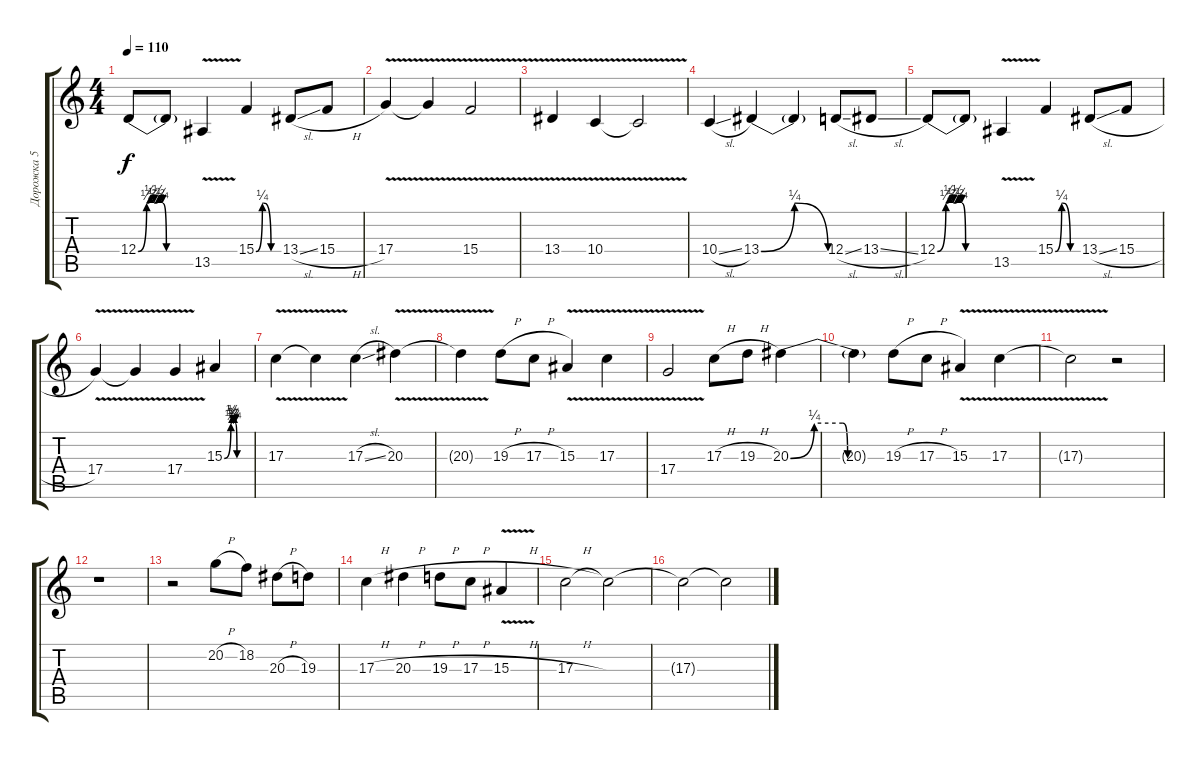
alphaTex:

\track ("Дорожка 5" "Дорожка 5") {instrument pad4choir}
\staff {score tabs}
\tuning (E4 B3 G3 D3 A2 E2) {hide}
\ts (4 4)
\tempo 110
\clef g2
\ks c
12.4{be (custom 0 0 9 1 13 2 17 1 22 2 26 1 30 0 35 0 60 0)}.8{dy f} 12.4{t}.8 13.5{v}.4 15.4{be (custom 0 0 17 1 20 1 40 0 60 0)}.4 13.4{sl}.8 15.4{h}.8 |
17.4{v}.4 17.4{t}.4 15.4{v}.2 |
13.4{v}.4 10.4{v}.4 10.4{t}.2 |
10.4{sl}.4 13.4{be (bendrelease 0 0 15 1 15 1 60 0)}.4 13.4{t}.4 12.4{sl}.8 13.4{sl}.8 |
12.4{be (custom 0 0 9 1 13 2 17 1 22 2 26 1 30 0 35 0 60 0)}.8 12.4{t}.8 13.5{v}.4 15.4{be (custom 0 0 17 1 20 1 40 0 60 0)}.4 13.4{sl}.8 15.4{h}.8 |
17.4{v}.4 17.4{t}.4 17.4{v}.4 15.3{be (custom 0 0 15 1 18 2 20 1 22 2 25 1 29 0 60 0)}.4 |
17.3{v}.4 17.3{t}.4 17.3{sl}.4{volume 9} 20.3{v}.4 |
20.3{t}.4 19.3{h}.8 17.3{h}.8 15.3{v}.4 17.3{v}.4 |
17.4{v}.2 17.3{h}.8 19.3{h}.8 20.3{be (custom 0 0 15 1 33 1 36 0 60 0)}.4 |
20.3{t}.4 19.3{h}.8 17.3{h}.8 15.3{v}.4 17.3{v}.4 |
17.3{t}.2 r.2 |
r.1 |
r.2 20.2{h}.8{volume 10} 18.2.8{volume 11} 20.3{h}.8{volume 13} 19.3.8 |
17.3{h}.4 20.3{h}.4 19.3{h}.8 17.3{h}.8 15.3{v h}.4 |
17.3{h}.2 17.3{t}.2{volume 10} |
17.3{t}.2{volume 7} 17.3{t}.2
